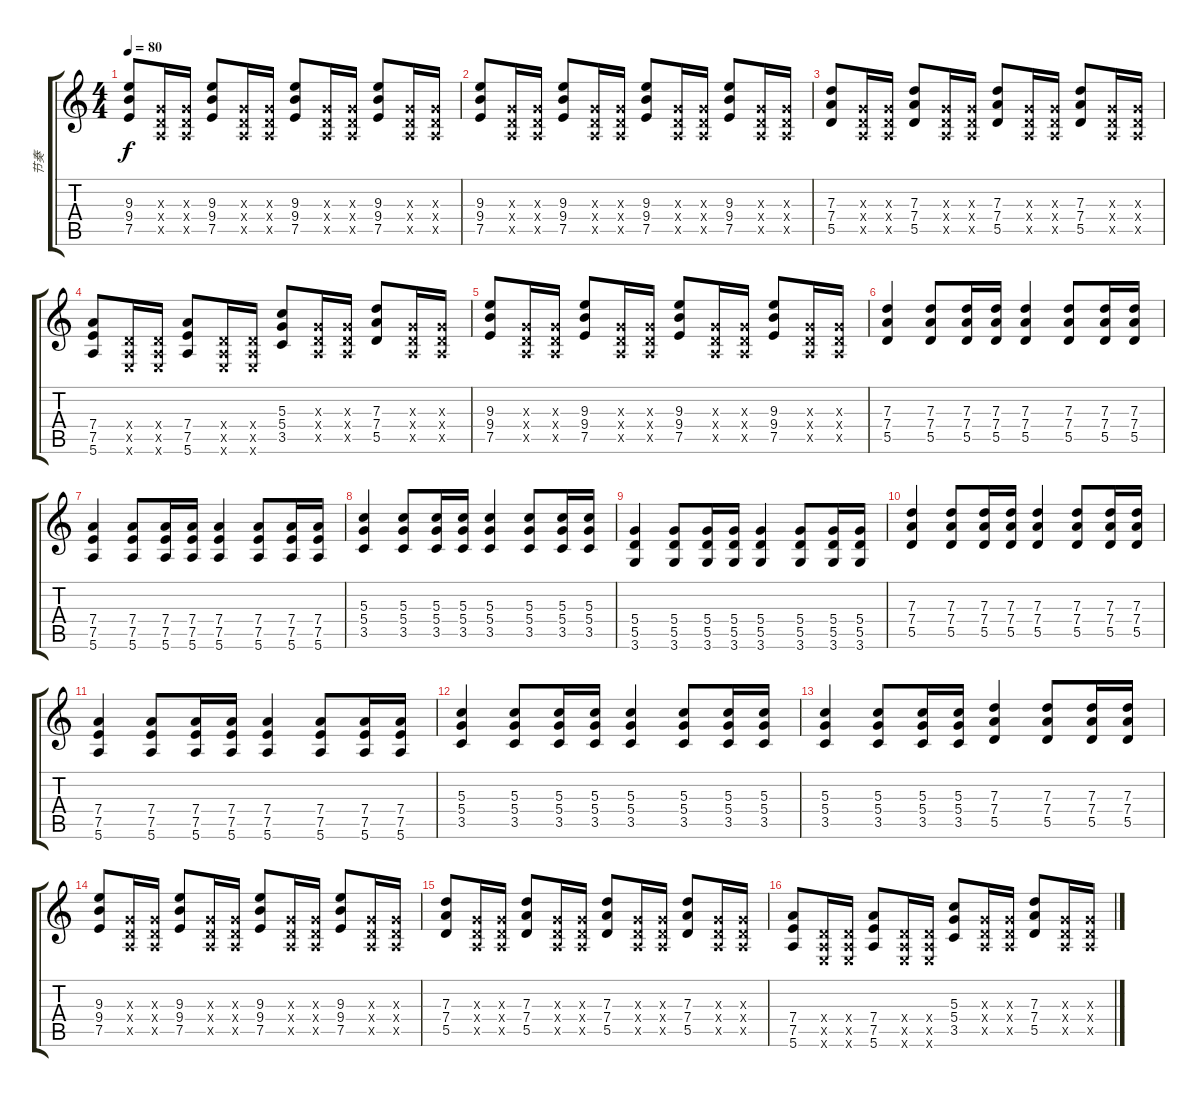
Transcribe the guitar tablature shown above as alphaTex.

\track ("节奏" "节奏") {instrument overdrivenguitar}
\staff {score tabs}
\tuning (E4 B3 G3 D3 A2 E2) {hide}
\ts (4 4)
\tempo 80
\clef g2
\ks c
(9.3 9.4 7.5).8{dy f} (0.3{x} 0.4{x} 0.5{x}).16 (0.3{x} 0.4{x} 0.5{x}).16 (9.3 9.4 7.5).8 (0.3{x} 0.4{x} 0.5{x}).16 (0.3{x} 0.4{x} 0.5{x}).16 (9.3 9.4 7.5).8 (0.3{x} 0.4{x} 0.5{x}).16 (0.3{x} 0.4{x} 0.5{x}).16 (9.3 9.4 7.5).8 (0.3{x} 0.4{x} 0.5{x}).16 (0.3{x} 0.4{x} 0.5{x}).16 |
(9.3 9.4 7.5).8 (0.3{x} 0.4{x} 0.5{x}).16 (0.3{x} 0.4{x} 0.5{x}).16 (9.3 9.4 7.5).8 (0.3{x} 0.4{x} 0.5{x}).16 (0.3{x} 0.4{x} 0.5{x}).16 (9.3 9.4 7.5).8 (0.3{x} 0.4{x} 0.5{x}).16 (0.3{x} 0.4{x} 0.5{x}).16 (9.3 9.4 7.5).8 (0.3{x} 0.4{x} 0.5{x}).16 (0.3{x} 0.4{x} 0.5{x}).16 |
(7.3 7.4 5.5).8 (0.3{x} 0.4{x} 0.5{x}).16 (0.3{x} 0.4{x} 0.5{x}).16 (7.3 7.4 5.5).8 (0.3{x} 0.4{x} 0.5{x}).16 (0.3{x} 0.4{x} 0.5{x}).16 (7.3 7.4 5.5).8 (0.3{x} 0.4{x} 0.5{x}).16 (0.3{x} 0.4{x} 0.5{x}).16 (7.3 7.4 5.5).8 (0.3{x} 0.4{x} 0.5{x}).16 (0.3{x} 0.4{x} 0.5{x}).16 |
(7.4 7.5 5.6).8 (0.4{x} 0.5{x} 0.6{x}).16 (0.4{x} 0.5{x} 0.6{x}).16 (7.4 7.5 5.6).8 (0.4{x} 0.5{x} 0.6{x}).16 (0.4{x} 0.5{x} 0.6{x}).16 (5.3 5.4 3.5).8 (0.3{x} 0.4{x} 0.5{x}).16 (0.3{x} 0.4{x} 0.5{x}).16 (7.3 7.4 5.5).8 (0.3{x} 0.4{x} 0.5{x}).16 (0.3{x} 0.4{x} 0.5{x}).16 |
(9.3 9.4 7.5).8 (0.3{x} 0.4{x} 0.5{x}).16 (0.3{x} 0.4{x} 0.5{x}).16 (9.3 9.4 7.5).8 (0.3{x} 0.4{x} 0.5{x}).16 (0.3{x} 0.4{x} 0.5{x}).16 (9.3 9.4 7.5).8 (0.3{x} 0.4{x} 0.5{x}).16 (0.3{x} 0.4{x} 0.5{x}).16 (9.3 9.4 7.5).8 (0.3{x} 0.4{x} 0.5{x}).16 (0.3{x} 0.4{x} 0.5{x}).16 |
(7.3 7.4 5.5).4 (7.3 7.4 5.5).8 (7.3 7.4 5.5).16 (7.3 7.4 5.5).16 (7.3 7.4 5.5).4 (7.3 7.4 5.5).8 (7.3 7.4 5.5).16 (7.3 7.4 5.5).16 |
(7.4 7.5 5.6).4 (7.4 7.5 5.6).8 (7.4 7.5 5.6).16 (7.4 7.5 5.6).16 (7.4 7.5 5.6).4 (7.4 7.5 5.6).8 (7.4 7.5 5.6).16 (7.4 7.5 5.6).16 |
(5.3 5.4 3.5).4 (5.3 5.4 3.5).8 (5.3 5.4 3.5).16 (5.3 5.4 3.5).16 (5.3 5.4 3.5).4 (5.3 5.4 3.5).8 (5.3 5.4 3.5).16 (5.3 5.4 3.5).16 |
(5.4 5.5 3.6).4 (5.4 5.5 3.6).8 (5.4 5.5 3.6).16 (5.4 5.5 3.6).16 (5.4 5.5 3.6).4 (5.4 5.5 3.6).8 (5.4 5.5 3.6).16 (5.4 5.5 3.6).16 |
(7.3 7.4 5.5).4 (7.3 7.4 5.5).8 (7.3 7.4 5.5).16 (7.3 7.4 5.5).16 (7.3 7.4 5.5).4 (7.3 7.4 5.5).8 (7.3 7.4 5.5).16 (7.3 7.4 5.5).16 |
(7.4 7.5 5.6).4 (7.4 7.5 5.6).8 (7.4 7.5 5.6).16 (7.4 7.5 5.6).16 (7.4 7.5 5.6).4 (7.4 7.5 5.6).8 (7.4 7.5 5.6).16 (7.4 7.5 5.6).16 |
(5.3 5.4 3.5).4 (5.3 5.4 3.5).8 (5.3 5.4 3.5).16 (5.3 5.4 3.5).16 (5.3 5.4 3.5).4 (5.3 5.4 3.5).8 (5.3 5.4 3.5).16 (5.3 5.4 3.5).16 |
(5.3 5.4 3.5).4 (5.3 5.4 3.5).8 (5.3 5.4 3.5).16 (5.3 5.4 3.5).16 (7.3 7.4 5.5).4 (7.3 7.4 5.5).8 (7.3 7.4 5.5).16 (7.3 7.4 5.5).16 |
(9.3 9.4 7.5).8 (0.3{x} 0.4{x} 0.5{x}).16 (0.3{x} 0.4{x} 0.5{x}).16 (9.3 9.4 7.5).8 (0.3{x} 0.4{x} 0.5{x}).16 (0.3{x} 0.4{x} 0.5{x}).16 (9.3 9.4 7.5).8 (0.3{x} 0.4{x} 0.5{x}).16 (0.3{x} 0.4{x} 0.5{x}).16 (9.3 9.4 7.5).8 (0.3{x} 0.4{x} 0.5{x}).16 (0.3{x} 0.4{x} 0.5{x}).16 |
(7.3 7.4 5.5).8 (0.3{x} 0.4{x} 0.5{x}).16 (0.3{x} 0.4{x} 0.5{x}).16 (7.3 7.4 5.5).8 (0.3{x} 0.4{x} 0.5{x}).16 (0.3{x} 0.4{x} 0.5{x}).16 (7.3 7.4 5.5).8 (0.3{x} 0.4{x} 0.5{x}).16 (0.3{x} 0.4{x} 0.5{x}).16 (7.3 7.4 5.5).8 (0.3{x} 0.4{x} 0.5{x}).16 (0.3{x} 0.4{x} 0.5{x}).16 |
(7.4 7.5 5.6).8 (0.4{x} 0.5{x} 0.6{x}).16 (0.4{x} 0.5{x} 0.6{x}).16 (7.4 7.5 5.6).8 (0.4{x} 0.5{x} 0.6{x}).16 (0.4{x} 0.5{x} 0.6{x}).16 (5.3 5.4 3.5).8 (0.3{x} 0.4{x} 0.5{x}).16 (0.3{x} 0.4{x} 0.5{x}).16 (7.3 7.4 5.5).8 (0.3{x} 0.4{x} 0.5{x}).16 (0.3{x} 0.4{x} 0.5{x}).16
